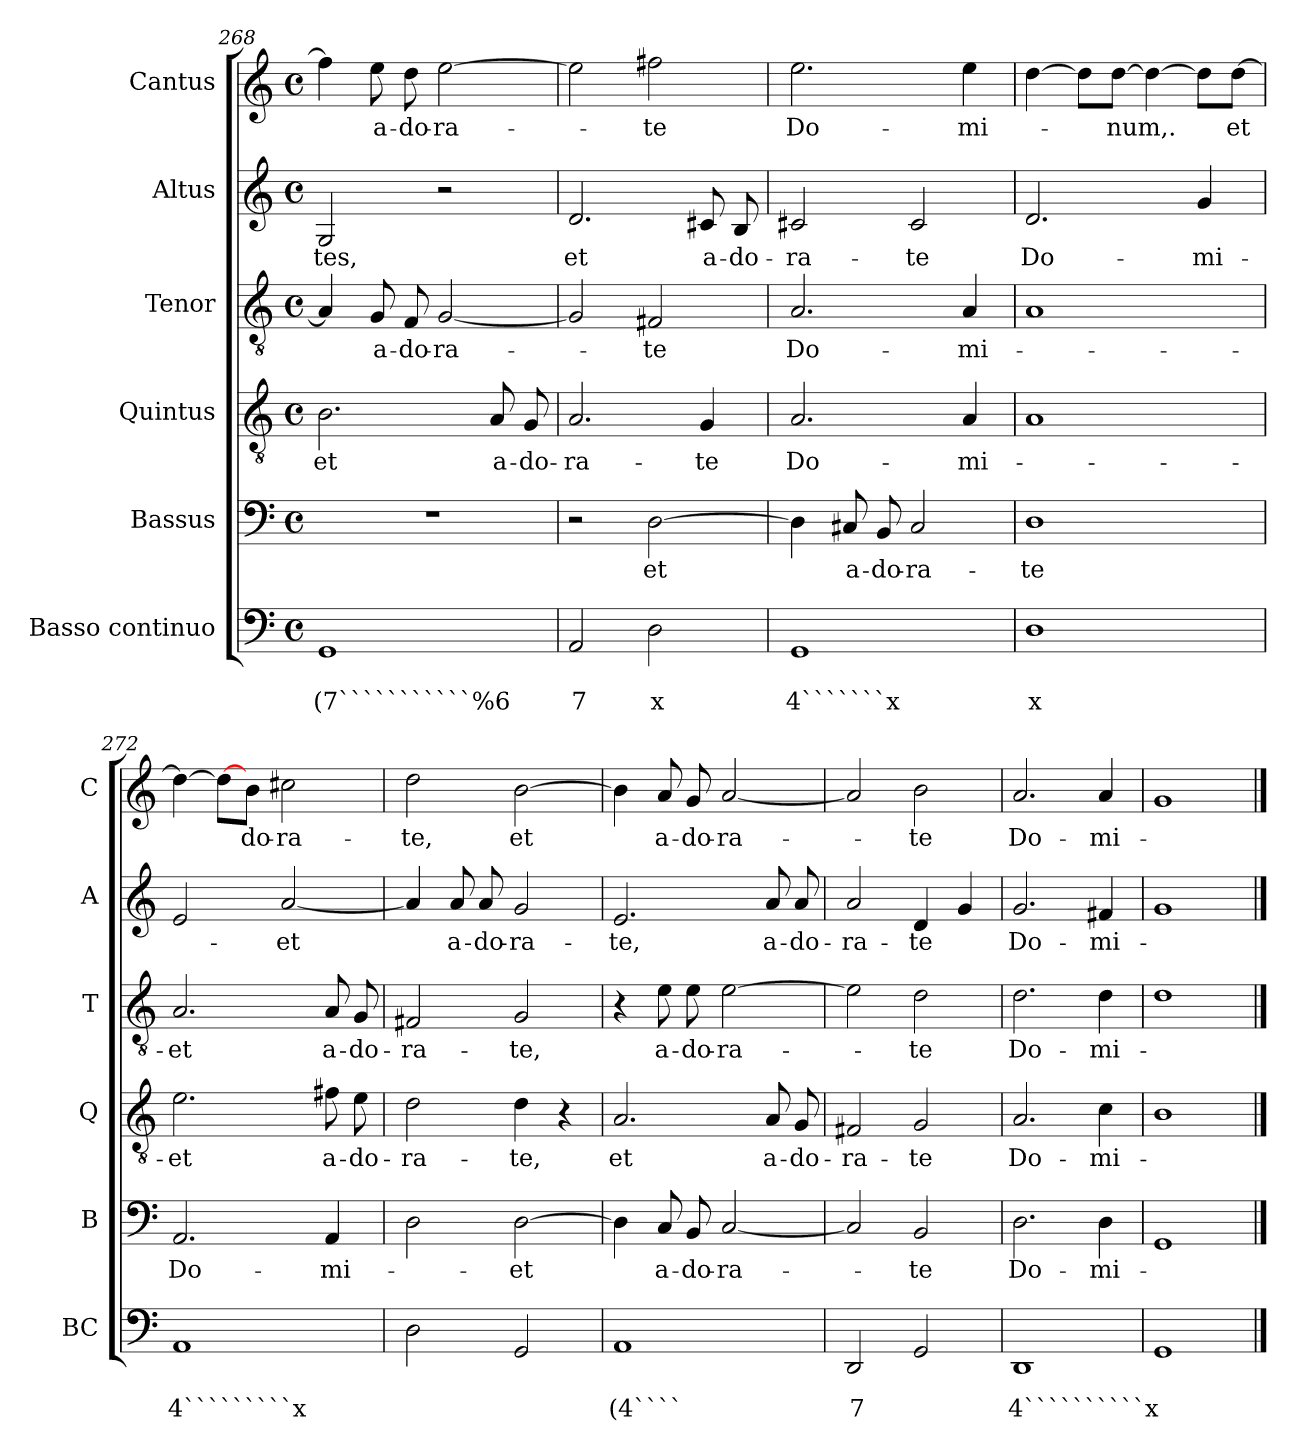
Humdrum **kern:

**kern	**text	**text	**kern	**text	**kern	**text	**kern	**text	**kern	**text	**kern	**text
*part6	*part6	*part6	*part5	*part5	*part4	*part4	*part3	*part3	*part2	*part2	*part1	*part1
*staff6	*staff6	*staff6	*staff5	*staff5	*staff4	*staff4	*staff3	*staff3	*staff2	*staff2	*staff1	*staff1
*I"Basso continuo	*	*	*I"Bassus	*	*I"Quintus	*	*I"Tenor	*	*I"Altus	*	*I"Cantus	*
*I'BC	*	*	*I'B	*	*I'Q	*	*I'T	*	*I'A	*	*I'C	*
*clefF4	*	*	*clefF4	*	*clefGv2	*	*clefGv2	*	*clefG2	*	*clefG2	*
*ITrd7c12	*	*	*	*	*	*	*	*	*	*	*	*
*k[]	*	*	*k[]	*	*k[]	*	*k[]	*	*k[]	*	*k[]	*
*C:	*	*	*C:	*	*C:	*	*C:	*	*C:	*	*C:	*
*M4/4	*	*	*M4/4	*	*M4/4	*	*M4/4	*	*M4/4	*	*M4/4	*
*met(c)	*	*	*met(c)	*	*met(c)	*	*met(c)	*	*met(c)	*	*met(c)	*
=268	=268	=268	=268	=268	=268	=268	=268	=268	=268	=268	=268	=268
!	!	!LO:LY:b	!	!	!	!LO:LY:b	!	!	!	!LO:LY:b	!	!
1GGG	.	(7```````````%6	1r	.	2.B\	et	4A/]	.	2G/	-tes,	4ff#\]	.
!	!	!	!	!	!	!	!	!LO:LY:b	!	!	!	!LO:LY:b
.	.	.	.	.	.	.	8G/	a-	.	.	8ee\	a-
!	!	!	!	!	!	!	!	!LO:LY:b	!	!	!	!LO:LY:b
.	.	.	.	.	.	.	8F/	-do-	.	.	8dd\	-do-
!	!	!	!	!	!	!	!	!LO:LY:b	!	!	!	!LO:LY:b
.	.	.	.	.	.	.	[2G/	-ra-	2r	.	[2ee\	-ra-
!	!	!	!	!	!	!LO:LY:b	!	!	!	!	!	!
.	.	.	.	.	8A/	a-	.	.	.	.	.	.
!	!	!	!	!	!	!LO:LY:b	!	!	!	!	!	!
.	.	.	.	.	8G/	-do-	.	.	.	.	.	.
=269	=269	=269	=269	=269	=269	=269	=269	=269	=269	=269	=269	=269
!	!	!LO:LY:b	!	!	!	!LO:LY:b	!	!	!	!LO:LY:b	!	!
2AAA/	.	7	2r	.	2.A/	-ra-	2G/]	.	2.d/	et	2ee\]	.
!	!	!LO:LY:b	!	!LO:LY:b	!	!	!	!LO:LY:b	!	!	!	!LO:LY:b
2DD\	.	x	[2D\	-et	.	.	2F#X/	-te	.	.	2ff#X\	-te
!	!	!	!	!	!	!LO:LY:b	!	!	!	!LO:LY:b	!	!
.	.	.	.	.	4G/	-te	.	.	8c#X/	a-	.	.
!	!	!	!	!	!	!	!	!	!	!LO:LY:b	!	!
.	.	.	.	.	.	.	.	.	8B/	-do-	.	.
=270	=270	=270	=270	=270	=270	=270	=270	=270	=270	=270	=270	=270
!	!	!LO:LY:b	!	!	!	!LO:LY:b	!	!LO:LY:b	!	!LO:LY:b	!	!LO:LY:b
1GGG	.	4```````x	4D\]	.	2.A/	Do-	2.A/	Do-	2c#X/	-ra-	2.ee\	Do-
!	!	!	!	!LO:LY:b	!	!	!	!	!	!	!	!
.	.	.	8C#X/	a-	.	.	.	.	.	.	.	.
!	!	!	!	!LO:LY:b	!	!	!	!	!	!	!	!
.	.	.	8BB/	-do-	.	.	.	.	.	.	.	.
!	!	!	!	!LO:LY:b	!	!	!	!	!	!LO:LY:b	!	!
.	.	.	2C#/	-ra-	.	.	.	.	2c#/	-te	.	.
!	!	!	!	!	!	!LO:LY:b	!	!LO:LY:b	!	!	!	!LO:LY:b
.	.	.	.	.	4A/	-mi-	4A/	-mi-	.	.	4ee\	-mi-
=271	=271	=271	=271	=271	=271	=271	=271	=271	=271	=271	=271	=271
!	!	!LO:LY:b	!	!LO:LY:b	!	!	!	!	!	!LO:LY:b	!	!
1DD	.	x	1D	-te	1A	.	1A	.	2.d/	Do-	[4dd\	.
.	.	.	.	.	.	.	.	.	.	.	8dd\L]	.
!	!	!	!	!	!	!	!	!	!	!	!	!LO:LY:b
.	.	.	.	.	.	.	.	.	.	.	[8dd\J	-num,.
.	.	.	.	.	.	.	.	.	.	.	4dd\_	.
!	!	!	!	!	!	!	!	!	!	!LO:LY:b	!	!
.	.	.	.	.	.	.	.	.	4g/	-mi-	8dd\L]	.
!	!	!	!	!	!	!	!	!	!	!	!	!LO:LY:b
.	.	.	.	.	.	.	.	.	.	.	[8dd\J	et
!!LO:LB:g=z
=272	=272	=272	=272	=272	=272	=272	=272	=272	=272	=272	=272	=272
!	!	!LO:LY:b	!	!LO:LY:b	!	!LO:LY:b	!	!LO:LY:b	!	!	!	!
1AAA	.	4`````````x	2.AA/	Do-	2.e\	-et	2.A/	-et	2e/	.	4dd\_	.
.	.	.	.	.	.	.	.	.	.	.	8dd\L_	.
!	!	!	!	!	!	!	!	!	!	!	!	!LO:LY:b
.	.	.	.	.	.	.	.	.	.	.	8b\J	do-
!	!	!	!	!	!	!	!	!	!	!LO:LY:b	!	!LO:LY:b
.	.	.	.	.	.	.	.	.	[2a/	-et	2cc#X\	-ra-
!	!	!	!	!LO:LY:b	!	!LO:LY:b	!	!LO:LY:b	!	!	!	!
.	.	.	4AA/	-mi-	8f#X\	a-	8A/	a-	.	.	.	.
!	!	!	!	!	!	!LO:LY:b	!	!LO:LY:b	!	!	!	!
.	.	.	.	.	8e\	-do-	8G/	-do-	.	.	.	.
=273	=273	=273	=273	=273	=273	=273	=273	=273	=273	=273	=273	=273
!	!	!	!	!	!	!LO:LY:b	!	!LO:LY:b	!	!	!	!LO:LY:b
2DD\	.	.	2D\	.	2d\	-ra-	2F#X/	-ra-	4a/]	.	2dd\	-te,
!	!	!	!	!	!	!	!	!	!	!LO:LY:b	!	!
.	.	.	.	.	.	.	.	.	8a/	a-	.	.
!	!	!	!	!	!	!	!	!	!	!LO:LY:b	!	!
.	.	.	.	.	.	.	.	.	8a/	-do-	.	.
!	!	!	!	!LO:LY:b	!	!LO:LY:b	!	!LO:LY:b	!	!LO:LY:b	!	!LO:LY:b
2GGG/	.	.	[2D\	-et	4d\	-te,	2G/	-te,	2g/	-ra-	[2b\	et
.	.	.	.	.	4r	.	.	.	.	.	.	.
=274	=274	=274	=274	=274	=274	=274	=274	=274	=274	=274	=274	=274
!	!	!LO:LY:b	!	!	!	!LO:LY:b	!	!	!	!LO:LY:b	!	!
1AAA	.	(4````	4D\]	.	2.A/	et	4r	.	2.e/	-te,	4b\]	.
!	!	!	!	!LO:LY:b	!	!	!	!LO:LY:b	!	!	!	!LO:LY:b
.	.	.	8C/	a-	.	.	8e\	a-	.	.	8a/	a-
!	!	!	!	!LO:LY:b	!	!	!	!LO:LY:b	!	!	!	!LO:LY:b
.	.	.	8BB/	-do-	.	.	8e\	-do-	.	.	8g/	-do-
!	!	!	!	!LO:LY:b	!	!	!	!LO:LY:b	!	!	!	!LO:LY:b
.	.	.	[2C/	-ra-	.	.	[2e\	-ra-	.	.	[2a/	-ra-
!	!	!	!	!	!	!LO:LY:b	!	!	!	!LO:LY:b	!	!
.	.	.	.	.	8A/	a-	.	.	8a/	a-	.	.
!	!	!	!	!	!	!LO:LY:b	!	!	!	!LO:LY:b	!	!
.	.	.	.	.	8G/	-do-	.	.	8a/	-do-	.	.
=275	=275	=275	=275	=275	=275	=275	=275	=275	=275	=275	=275	=275
!	!	!LO:LY:b	!	!	!	!LO:LY:b	!	!	!	!LO:LY:b	!	!
2DDD/	.	7	2C/]	.	2F#X/	-ra-	2e\]	.	2a/	-ra-	2a/]	.
!	!	!	!	!LO:LY:b	!	!LO:LY:b	!	!LO:LY:b	!	!LO:LY:b	!	!LO:LY:b
2GGG/	.	.	2BB/	-te	2G/	-te	2d\	-te	4d/	-te	2b\	-te
.	.	.	.	.	.	.	.	.	4g/	.	.	.
=276	=276	=276	=276	=276	=276	=276	=276	=276	=276	=276	=276	=276
!	!	!LO:LY:b	!	!LO:LY:b	!	!LO:LY:b	!	!LO:LY:b	!	!LO:LY:b	!	!LO:LY:b
1DDD	.	4``````````x	2.D\	Do-	2.A/	Do-	2.d\	Do-	2.g/	Do-	2.a/	Do-
!	!	!	!	!LO:LY:b	!	!LO:LY:b	!	!LO:LY:b	!	!LO:LY:b	!	!LO:LY:b
.	.	.	4D\	-mi-	4c\	-mi-	4d\	-mi-	4f#X/	-mi-	4a/	-mi-
=277	=277	=277	=277	=277	=277	=277	=277	=277	=277	=277	=277	=277
1GGG	.	.	1GG	.	1B	.	1d	.	1g	.	1g	.
==	==	==	==	==	==	==	==	==	==	==	==	==
*-	*-	*-	*-	*-	*-	*-	*-	*-	*-	*-	*-	*-
